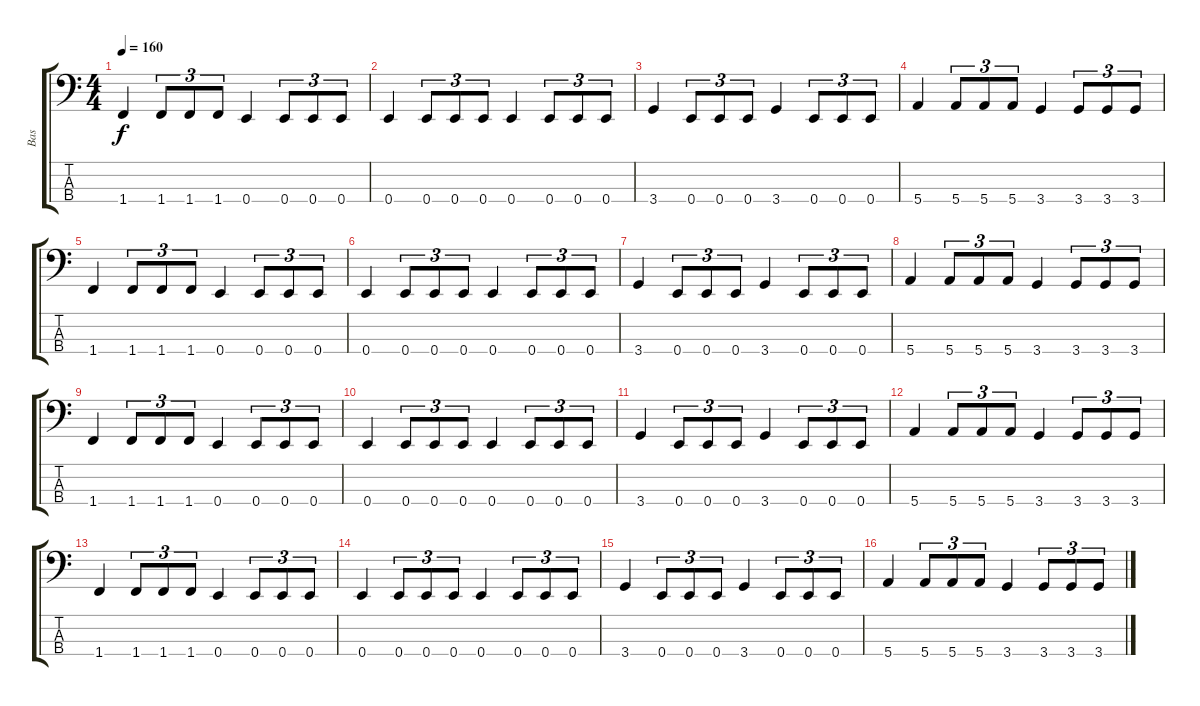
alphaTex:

\track ("Bas" "Bas") {instrument electricbasspick}
\staff {score tabs}
\tuning (G2 D2 A1 E1) {hide}
\ts (4 4)
\tempo 160
\clef f4
\ks c
1.4.4{dy f} 1.4.8{tu (3 2)} 1.4.8{tu (3 2)} 1.4.8{tu (3 2)} 0.4.4 0.4.8{tu (3 2)} 0.4.8{tu (3 2)} 0.4.8{tu (3 2)} |
0.4.4 0.4.8{tu (3 2)} 0.4.8{tu (3 2)} 0.4.8{tu (3 2)} 0.4.4 0.4.8{tu (3 2)} 0.4.8{tu (3 2)} 0.4.8{tu (3 2)} |
3.4.4 0.4.8{tu (3 2)} 0.4.8{tu (3 2)} 0.4.8{tu (3 2)} 3.4.4 0.4.8{tu (3 2)} 0.4.8{tu (3 2)} 0.4.8{tu (3 2)} |
5.4.4 5.4.8{tu (3 2)} 5.4.8{tu (3 2)} 5.4.8{tu (3 2)} 3.4.4 3.4.8{tu (3 2)} 3.4.8{tu (3 2)} 3.4.8{tu (3 2)} |
1.4.4 1.4.8{tu (3 2)} 1.4.8{tu (3 2)} 1.4.8{tu (3 2)} 0.4.4 0.4.8{tu (3 2)} 0.4.8{tu (3 2)} 0.4.8{tu (3 2)} |
0.4.4 0.4.8{tu (3 2)} 0.4.8{tu (3 2)} 0.4.8{tu (3 2)} 0.4.4 0.4.8{tu (3 2)} 0.4.8{tu (3 2)} 0.4.8{tu (3 2)} |
3.4.4 0.4.8{tu (3 2)} 0.4.8{tu (3 2)} 0.4.8{tu (3 2)} 3.4.4 0.4.8{tu (3 2)} 0.4.8{tu (3 2)} 0.4.8{tu (3 2)} |
5.4.4 5.4.8{tu (3 2)} 5.4.8{tu (3 2)} 5.4.8{tu (3 2)} 3.4.4 3.4.8{tu (3 2)} 3.4.8{tu (3 2)} 3.4.8{tu (3 2)} |
1.4.4 1.4.8{tu (3 2)} 1.4.8{tu (3 2)} 1.4.8{tu (3 2)} 0.4.4 0.4.8{tu (3 2)} 0.4.8{tu (3 2)} 0.4.8{tu (3 2)} |
0.4.4 0.4.8{tu (3 2)} 0.4.8{tu (3 2)} 0.4.8{tu (3 2)} 0.4.4 0.4.8{tu (3 2)} 0.4.8{tu (3 2)} 0.4.8{tu (3 2)} |
3.4.4 0.4.8{tu (3 2)} 0.4.8{tu (3 2)} 0.4.8{tu (3 2)} 3.4.4 0.4.8{tu (3 2)} 0.4.8{tu (3 2)} 0.4.8{tu (3 2)} |
5.4.4 5.4.8{tu (3 2)} 5.4.8{tu (3 2)} 5.4.8{tu (3 2)} 3.4.4 3.4.8{tu (3 2)} 3.4.8{tu (3 2)} 3.4.8{tu (3 2)} |
1.4.4 1.4.8{tu (3 2)} 1.4.8{tu (3 2)} 1.4.8{tu (3 2)} 0.4.4 0.4.8{tu (3 2)} 0.4.8{tu (3 2)} 0.4.8{tu (3 2)} |
0.4.4 0.4.8{tu (3 2)} 0.4.8{tu (3 2)} 0.4.8{tu (3 2)} 0.4.4 0.4.8{tu (3 2)} 0.4.8{tu (3 2)} 0.4.8{tu (3 2)} |
3.4.4 0.4.8{tu (3 2)} 0.4.8{tu (3 2)} 0.4.8{tu (3 2)} 3.4.4 0.4.8{tu (3 2)} 0.4.8{tu (3 2)} 0.4.8{tu (3 2)} |
5.4.4 5.4.8{tu (3 2)} 5.4.8{tu (3 2)} 5.4.8{tu (3 2)} 3.4.4 3.4.8{tu (3 2)} 3.4.8{tu (3 2)} 3.4.8{tu (3 2)}
